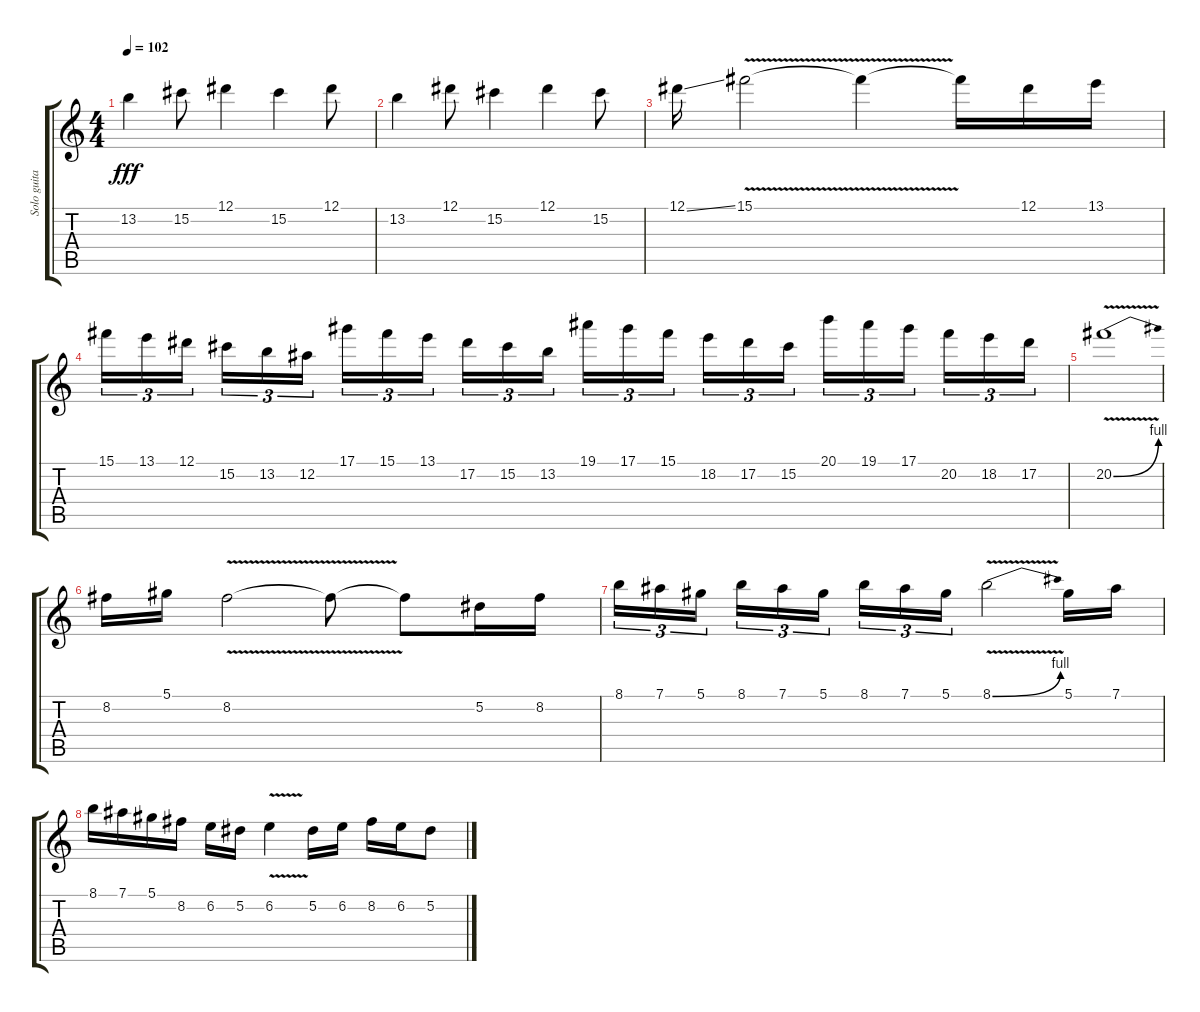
\track ("Solo guitar 2" "Solo guita") {instrument overdrivenguitar}
\staff {score tabs}
\tuning (Eb4 Bb3 Gb3 Db3 Ab2 Eb2) {hide}
\ts (4 4)
\tempo 102
\clef g2
\ks aminor
13.2.4{dy fff} 15.2.8 12.1.4 15.2.4 12.1.8 |
13.2.4 12.1.8 15.2.4 12.1.4 15.2.8 |
12.1{ss}.16 15.1{v}.2 15.1{t}.4 15.1{t}.16 12.1.16 13.1.16 |
15.1.16{tu (3 2)} 13.1.16{tu (3 2)} 12.1.16{tu (3 2)} 15.2.16{tu (3 2)} 13.2.16{tu (3 2)} 12.2.16{tu (3 2)} 17.1.16{tu (3 2)} 15.1.16{tu (3 2)} 13.1.16{tu (3 2)} 17.2.16{tu (3 2)} 15.2.16{tu (3 2)} 13.2.16{tu (3 2)} 19.1.16{tu (3 2)} 17.1.16{tu (3 2)} 15.1.16{tu (3 2)} 18.2.16{tu (3 2)} 17.2.16{tu (3 2)} 15.2.16{tu (3 2)} 20.1.16{tu (3 2)} 19.1.16{tu (3 2)} 17.1.16{tu (3 2)} 20.2.16{tu (3 2)} 18.2.16{tu (3 2)} 17.2.16{tu (3 2)} |
20.2{be (bend 0 0 60 4) v}.1 |
8.2.16 5.1.16 8.2{v}.2 8.2{t}.8 8.2{t}.8 5.2.16 8.2.16 |
8.1.16{tu (3 2)} 7.1.16{tu (3 2)} 5.1.16{tu (3 2)} 8.1.16{tu (3 2)} 7.1.16{tu (3 2)} 5.1.16{tu (3 2)} 8.1.16{tu (3 2)} 7.1.16{tu (3 2)} 5.1.16{tu (3 2)} 8.1{be (bend 0 0 60 4) v}.2 5.1.16 7.1.16 |
8.1.16 7.1.16 5.1.16 8.2.16 6.2.16 5.2.16 6.2{v}.4 5.2.16 6.2.16 8.2.16 6.2.16 5.2.8
